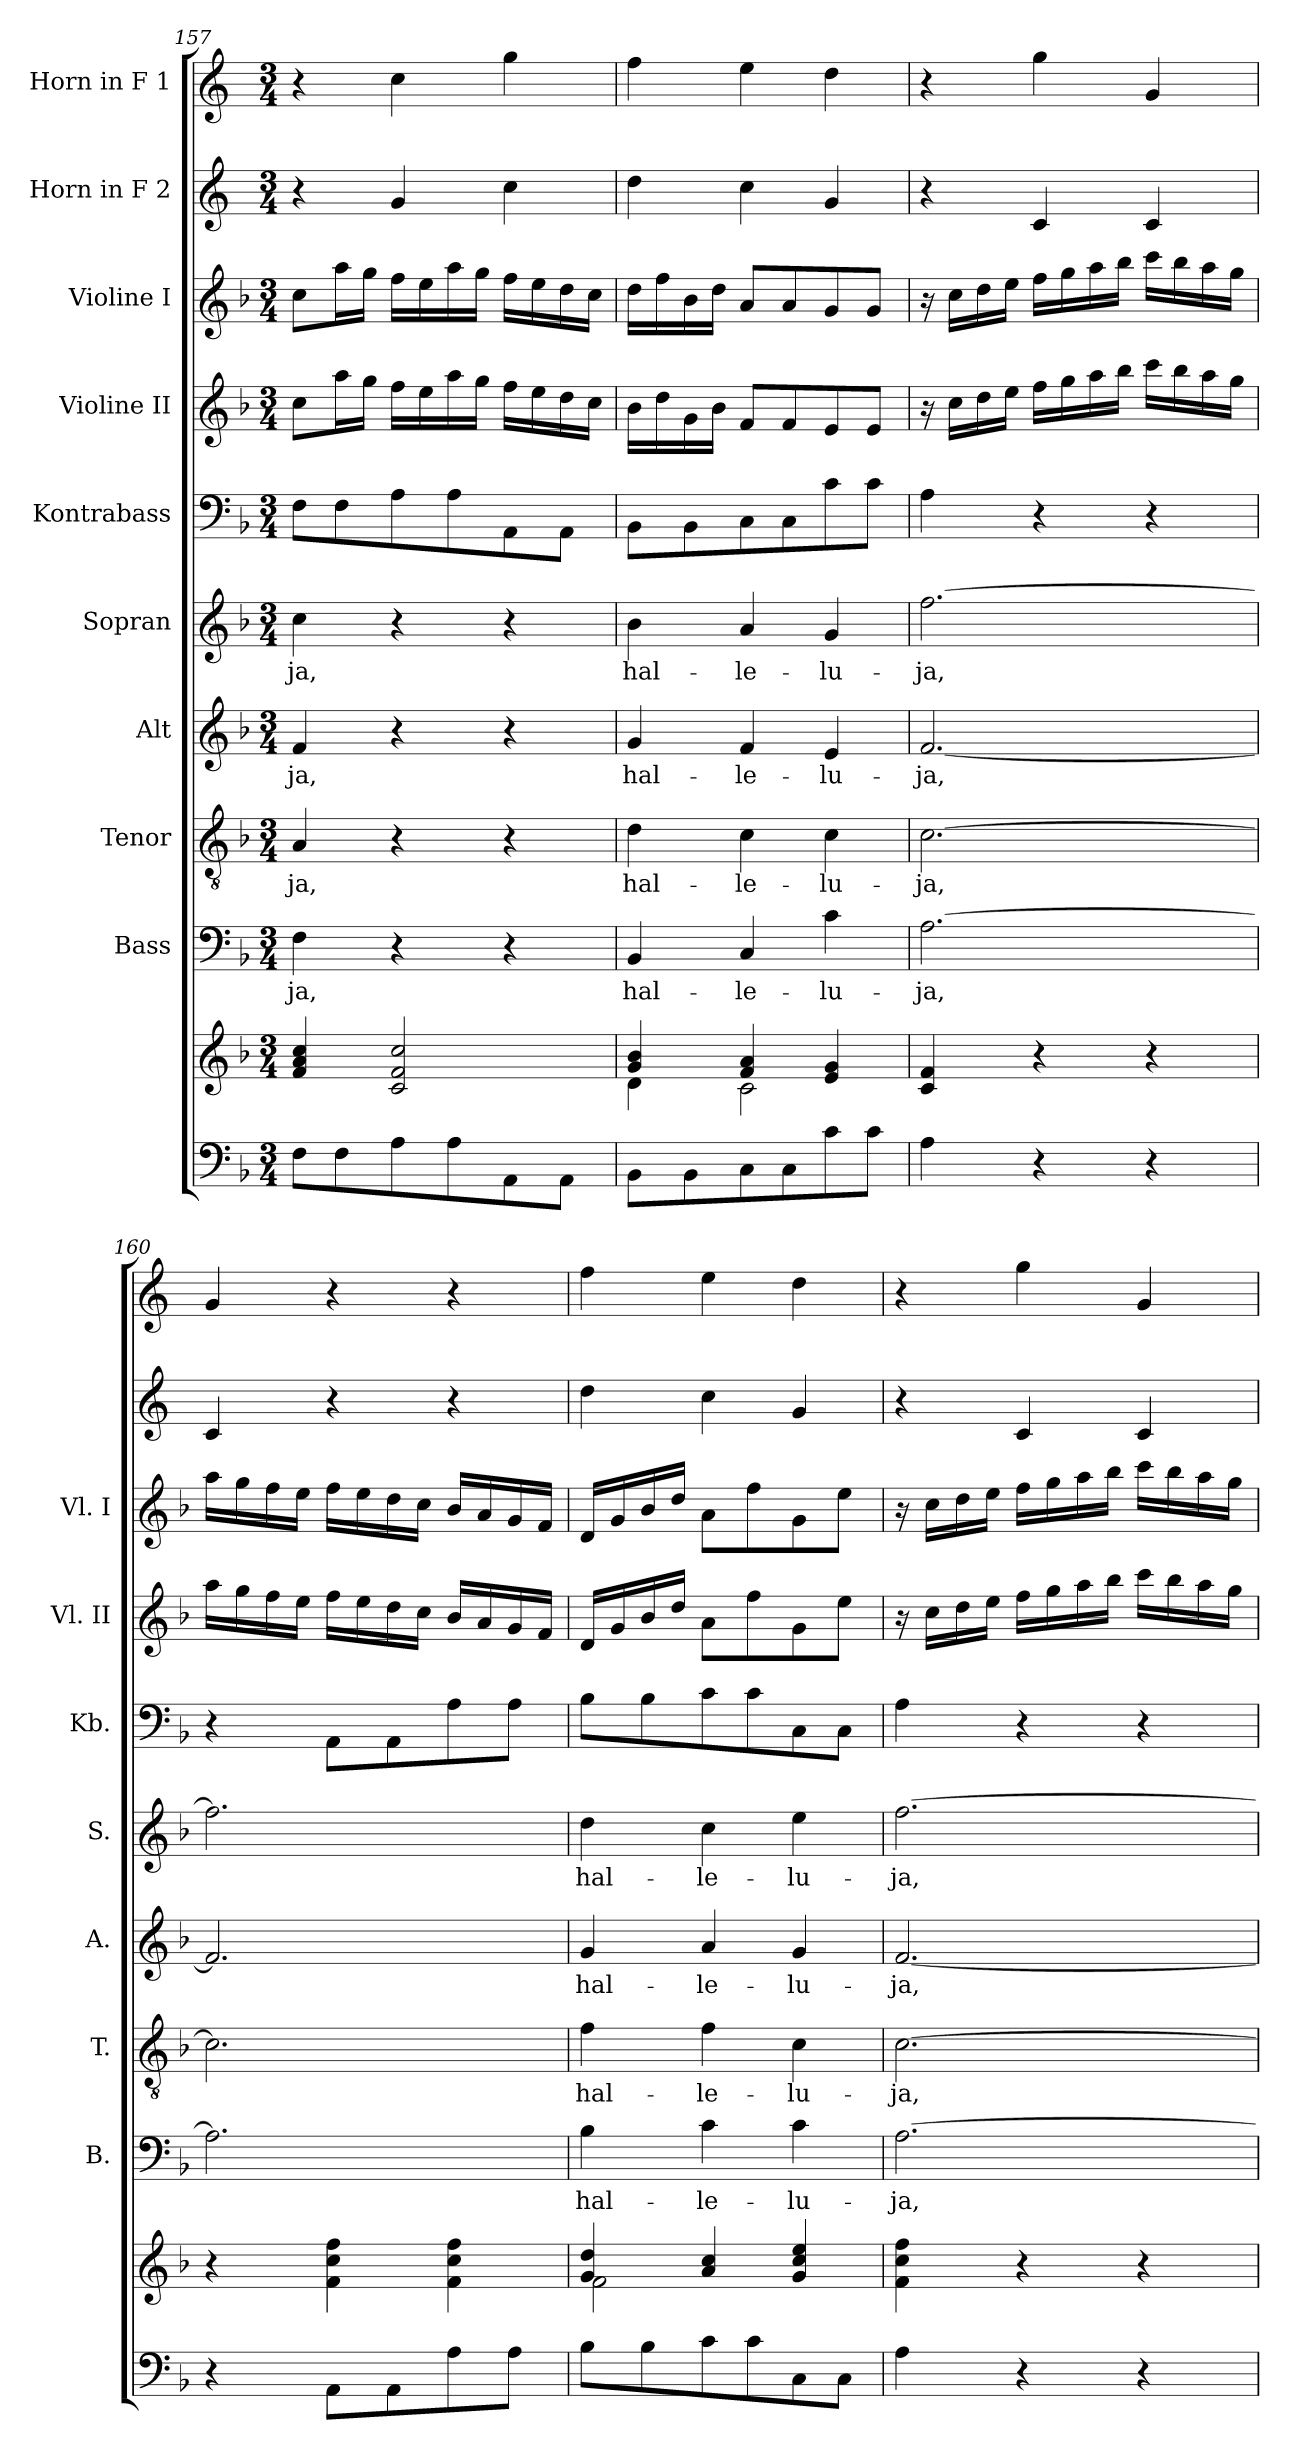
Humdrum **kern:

**kern	**kern	**kern	**text	**kern	**text	**kern	**text	**kern	**text	**kern	**kern	**kern	**kern	**kern
*part10	*part10	*part9	*part9	*part8	*part8	*part7	*part7	*part6	*part6	*part5	*part4	*part3	*part2	*part1
*staff11	*staff10	*staff9	*staff9	*staff8	*staff8	*staff7	*staff7	*staff6	*staff6	*staff5	*staff4	*staff3	*staff2	*staff1
*	*	*I"Bass	*	*I"Tenor	*	*I"Alt	*	*I"Sopran	*	*I"Kontrabass	*I"Violine II	*I"Violine I	*I"Horn in F 2	*I"Horn in F 1
*	*	*I'B.	*	*I'T.	*	*I'A.	*	*I'S.	*	*I'Kb.	*I'Vl. II	*I'Vl. I	*	*
*clefF4	*clefG2	*clefF4	*	*clefGv2	*	*clefG2	*	*clefG2	*	*clefF4	*clefG2	*clefG2	*clefG2	*clefG2
*	*	*	*	*	*	*	*	*	*	*ITrd7c12	*	*	*ITrd4c7	*ITrd4c7
*k[b-]	*k[b-]	*k[b-]	*	*k[b-]	*	*k[b-]	*	*k[b-]	*	*k[b-]	*k[b-]	*k[b-]	*k[b-]	*k[b-]
*F:	*F:	*F:	*	*F:	*	*F:	*	*F:	*	*F:	*F:	*F:	*F:	*F:
*M3/4	*M3/4	*M3/4	*	*M3/4	*	*M3/4	*	*M3/4	*	*M3/4	*M3/4	*M3/4	*M3/4	*M3/4
=157	=157	=157	=157	=157	=157	=157	=157	=157	=157	=157	=157	=157	=157	=157
!	!	!	!LO:LY:b	!	!LO:LY:b	!	!LO:LY:b	!	!LO:LY:b	!	!	!	!	!
8F\L	4f/ 4a/ 4cc/	4F\	-ja,	4A/	-ja,	4f/	-ja,	4cc\	-ja,	8FF\L	8cc\L	8cc\L	4r	4r
8F\	.	.	.	.	.	.	.	.	.	8FF\	16aa\L	16aa\L	.	.
.	.	.	.	.	.	.	.	.	.	.	16gg\JJ	16gg\JJ	.	.
8A\	2c/ 2f/ 2cc/	4r	.	4r	.	4r	.	4r	.	8AA\	16ff\LL	16ff\LL	4c/	4f\
.	.	.	.	.	.	.	.	.	.	.	16ee\	16ee\	.	.
8A\	.	.	.	.	.	.	.	.	.	8AA\	16aa\	16aa\	.	.
.	.	.	.	.	.	.	.	.	.	.	16gg\JJ	16gg\JJ	.	.
8AA\	.	4r	.	4r	.	4r	.	4r	.	8AAA\	16ff\LL	16ff\LL	4f\	4cc\
.	.	.	.	.	.	.	.	.	.	.	16ee\	16ee\	.	.
8AA\J	.	.	.	.	.	.	.	.	.	8AAA\J	16dd\	16dd\	.	.
.	.	.	.	.	.	.	.	.	.	.	16cc\JJ	16cc\JJ	.	.
=158	=158	=158	=158	=158	=158	=158	=158	=158	=158	=158	=158	=158	=158	=158
*	*^	*	*	*	*	*	*	*	*	*	*	*	*	*
!	!	!	!	!LO:LY:b	!	!LO:LY:b	!	!LO:LY:b	!	!LO:LY:b	!	!	!	!	!
8BB-\L	4g/ 4b-/	4d\	4BB-/	hal-	4d\	hal-	4g/	hal-	4b-\	hal-	8BBB-\L	16b-\LL	16dd\LL	4g\	4b-\
.	.	.	.	.	.	.	.	.	.	.	.	16dd\	16ff\	.	.
8BB-\	.	.	.	.	.	.	.	.	.	.	8BBB-\	16g\	16b-\	.	.
.	.	.	.	.	.	.	.	.	.	.	.	16b-\JJ	16dd\JJ	.	.
!	!	!	!	!LO:LY:b	!	!LO:LY:b	!	!LO:LY:b	!	!LO:LY:b	!	!	!	!	!
8C\	4f/ 4a/	2c\	4C/	-le-	4c\	-le-	4f/	-le-	4a/	-le-	8CC\	8f/L	8a/L	4f\	4a\
8C\	.	.	.	.	.	.	.	.	.	.	8CC\	8f/	8a/	.	.
!	!	!	!	!LO:LY:b	!	!LO:LY:b	!	!LO:LY:b	!	!LO:LY:b	!	!	!	!	!
8c\	4e/ 4g/	.	4c\	-lu-	4c\	-lu-	4e/	-lu-	4g/	-lu-	8C\	8e/	8g/	4c/	4g\
8c\J	.	.	.	.	.	.	.	.	.	.	8C\J	8e/J	8g/J	.	.
*	*v	*v	*	*	*	*	*	*	*	*	*	*	*	*	*
=159	=159	=159	=159	=159	=159	=159	=159	=159	=159	=159	=159	=159	=159	=159
!	!	!	!LO:LY:b	!	!LO:LY:b	!	!LO:LY:b	!	!LO:LY:b	!	!	!	!	!
4A\	4c/ 4f/	[2.A\	-ja,	[2.c\	-ja,	[2.f/	-ja,	[2.ff\	-ja,	4AA\	16r	16r	4r	4r
.	.	.	.	.	.	.	.	.	.	.	16cc\LL	16cc\LL	.	.
.	.	.	.	.	.	.	.	.	.	.	16dd\	16dd\	.	.
.	.	.	.	.	.	.	.	.	.	.	16ee\JJ	16ee\JJ	.	.
4r	4r	.	.	.	.	.	.	.	.	4r	16ff\LL	16ff\LL	4F/	4cc\
.	.	.	.	.	.	.	.	.	.	.	16gg\	16gg\	.	.
.	.	.	.	.	.	.	.	.	.	.	16aa\	16aa\	.	.
.	.	.	.	.	.	.	.	.	.	.	16bb-\JJ	16bb-\JJ	.	.
4r	4r	.	.	.	.	.	.	.	.	4r	16ccc\LL	16ccc\LL	4F/	4c/
.	.	.	.	.	.	.	.	.	.	.	16bb-\	16bb-\	.	.
.	.	.	.	.	.	.	.	.	.	.	16aa\	16aa\	.	.
.	.	.	.	.	.	.	.	.	.	.	16gg\JJ	16gg\JJ	.	.
!!LO:PB:g=z
=160	=160	=160	=160	=160	=160	=160	=160	=160	=160	=160	=160	=160	=160	=160
4r	4r	2.A\]	.	2.c\]	.	2.f/]	.	2.ff\]	.	4r	16aa\LL	16aa\LL	4F/	4c/
.	.	.	.	.	.	.	.	.	.	.	16gg\	16gg\	.	.
.	.	.	.	.	.	.	.	.	.	.	16ff\	16ff\	.	.
.	.	.	.	.	.	.	.	.	.	.	16ee\JJ	16ee\JJ	.	.
8AA\L	4f\ 4cc\ 4ff\	.	.	.	.	.	.	.	.	8AAA\L	16ff\LL	16ff\LL	4r	4r
.	.	.	.	.	.	.	.	.	.	.	16ee\	16ee\	.	.
8AA\	.	.	.	.	.	.	.	.	.	8AAA\	16dd\	16dd\	.	.
.	.	.	.	.	.	.	.	.	.	.	16cc\JJ	16cc\JJ	.	.
8A\	4f\ 4cc\ 4ff\	.	.	.	.	.	.	.	.	8AA\	16b-/LL	16b-/LL	4r	4r
.	.	.	.	.	.	.	.	.	.	.	16a/	16a/	.	.
8A\J	.	.	.	.	.	.	.	.	.	8AA\J	16g/	16g/	.	.
.	.	.	.	.	.	.	.	.	.	.	16f/JJ	16f/JJ	.	.
=161	=161	=161	=161	=161	=161	=161	=161	=161	=161	=161	=161	=161	=161	=161
*	*^	*	*	*	*	*	*	*	*	*	*	*	*	*
!	!	!	!	!LO:LY:b	!	!LO:LY:b	!	!LO:LY:b	!	!LO:LY:b	!	!	!	!	!
8B-\L	4g/ 4dd/	2f\	4B-\	hal-	4f\	hal-	4g/	hal-	4dd\	hal-	8BB-\L	16d/LL	16d/LL	4g\	4b-\
.	.	.	.	.	.	.	.	.	.	.	.	16g/	16g/	.	.
8B-\	.	.	.	.	.	.	.	.	.	.	8BB-\	16b-/	16b-/	.	.
.	.	.	.	.	.	.	.	.	.	.	.	16dd/JJ	16dd/JJ	.	.
!	!	!	!	!LO:LY:b	!	!LO:LY:b	!	!LO:LY:b	!	!LO:LY:b	!	!	!	!	!
8c\	4a/ 4cc/	.	4c\	-le-	4f\	-le-	4a/	-le-	4cc\	-le-	8C\	8a\L	8a\L	4f\	4a\
8c\	.	.	.	.	.	.	.	.	.	.	8C\	8ff\	8ff\	.	.
!	!	!	!	!LO:LY:b	!	!LO:LY:b	!	!LO:LY:b	!	!LO:LY:b	!	!	!	!	!
8C\	4g/ 4cc/ 4ee/	4ryy	4c\	-lu-	4c\	-lu-	4g/	-lu-	4ee\	-lu-	8CC\	8g\	8g\	4c/	4g\
8C\J	.	.	.	.	.	.	.	.	.	.	8CC\J	8ee\J	8ee\J	.	.
*	*v	*v	*	*	*	*	*	*	*	*	*	*	*	*	*
=162	=162	=162	=162	=162	=162	=162	=162	=162	=162	=162	=162	=162	=162	=162
!	!	!	!LO:LY:b	!	!LO:LY:b	!	!LO:LY:b	!	!LO:LY:b	!	!	!	!	!
4A\	4f\ 4cc\ 4ff\	[2.A\	-ja,	[2.c\	-ja,	[2.f/	-ja,	[2.ff\	-ja,	4AA\	16r	16r	4r	4r
.	.	.	.	.	.	.	.	.	.	.	16cc\LL	16cc\LL	.	.
.	.	.	.	.	.	.	.	.	.	.	16dd\	16dd\	.	.
.	.	.	.	.	.	.	.	.	.	.	16ee\JJ	16ee\JJ	.	.
4r	4r	.	.	.	.	.	.	.	.	4r	16ff\LL	16ff\LL	4F/	4cc\
.	.	.	.	.	.	.	.	.	.	.	16gg\	16gg\	.	.
.	.	.	.	.	.	.	.	.	.	.	16aa\	16aa\	.	.
.	.	.	.	.	.	.	.	.	.	.	16bb-\JJ	16bb-\JJ	.	.
4r	4r	.	.	.	.	.	.	.	.	4r	16ccc\LL	16ccc\LL	4F/	4c/
.	.	.	.	.	.	.	.	.	.	.	16bb-\	16bb-\	.	.
.	.	.	.	.	.	.	.	.	.	.	16aa\	16aa\	.	.
.	.	.	.	.	.	.	.	.	.	.	16gg\JJ	16gg\JJ	.	.
=	=	=	=	=	=	=	=	=	=	=	=	=	=	=
*-	*-	*-	*-	*-	*-	*-	*-	*-	*-	*-	*-	*-	*-	*-
